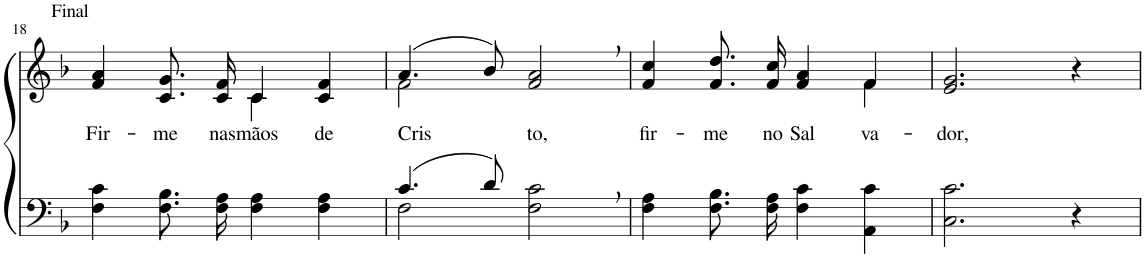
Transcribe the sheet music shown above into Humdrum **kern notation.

**kern	**kern	**text
*part2	*part1	*part1
*staff2	*staff1	*staff1
*I"Parte III e IV	*I"Parte I e II	*
!!LO:PB:g=z
*clefF4	*clefG2	*
*Trd-1c-2	*Trd-1c-2	*
*k[b-]	*k[b-]	*
*M4/4	*M4/4	*
=18	=18	=18
!	!LO:TX:a:t=Final	!
!	!	!LO:LY:b
*	*^	*
4F\ 4c\	4f/ 4a/	2ryy	Fir-
!	!	!	!LO:LY:b
8.F\ 8.B-\L	8.c/ 8.g/L	.	-me
!	!	!	!LO:LY:b
16F\ 16A\Jk	16c/ 16f/Jk	.	nas
!	!	!	!LO:LY:b
4F\ 4A\	4c/	4c\	mãos
!	!	!	!LO:LY:b
4F\ 4A\	4c/ 4f/	4ryy	de
=19	=19	=19	=19
*^	*	*	*
!	!	!	!	!LO:LY:b
(4.c/	2F\	(4.a/	2f\	Cris-
8d/)	.	8b-/)	.	.
!	!	!	!	!LO:LY:b
2ryy	2F\ 2c\	2f/, 2a/,	2ryy	-to,
=20	=20	=20	=20	=20
!	!	!	!	!LO:LY:b
*v	*v	*	*	*
4F\ 4A\	4f/ 4cc/	2.ryy	fir-
!	!	!	!LO:LY:b
8.F\ 8.B-\L	8.f/ 8.dd/L	.	-me
!	!	!	!LO:LY:b
16F\ 16A\Jk	16f/ 16cc/Jk	.	no
!	!	!	!LO:LY:b
4F\ 4c\	4f/ 4a/	.	Sal-
!	!	!	!LO:LY:b
4AA\ 4c\	4f/	4f\	-va-
=21	=21	=21	=21
!	!	!	!LO:LY:b
*	*v	*v	*
2.C\ 2.c\	2.e/ 2.g/	dor,
4r	4r	.
=	=	=
*-	*-	*-
